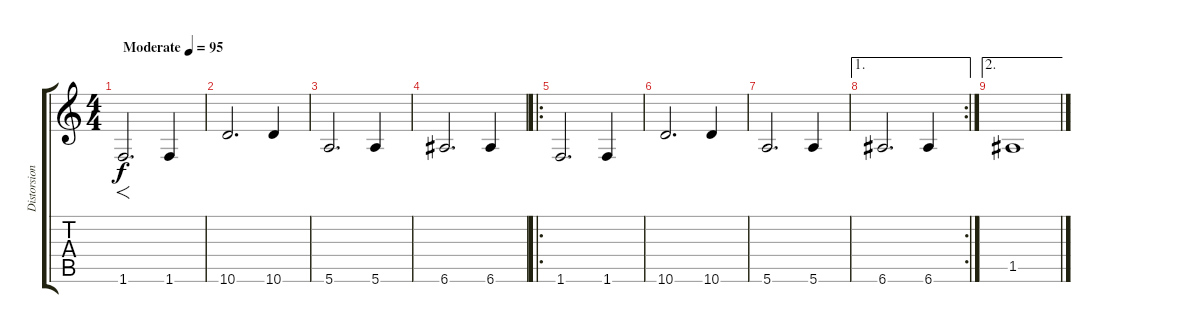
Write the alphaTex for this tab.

\track ("Distorsion" "Distorsion") {instrument distortionguitar}
\staff {score tabs}
\tuning (E4 B3 G3 D3 A2 E2) {hide}
\ts (4 4)
\tempo (95 "Moderate")
\clef g2
\ks c
1.6.2{f d dy f instrument distortionguitar} 1.6.4 |
10.6.2{d} 10.6.4 |
5.6.2{d} 5.6.4 |
6.6.2{d} 6.6.4 |
\ro
1.6.2{d} 1.6.4 |
10.6.2{d} 10.6.4 |
5.6.2{d} 5.6.4 |
\ae 1
\rc 2
6.6.2{d} 6.6.4 |
\ae 2
1.5.1
